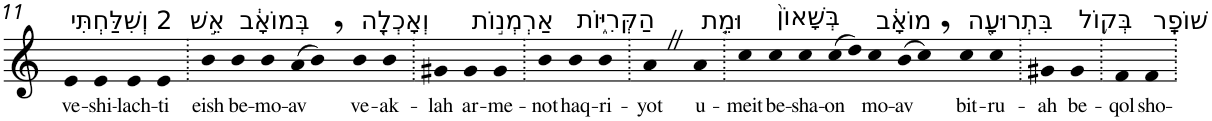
**kern	**text
*part1	*part1
*staff1	*staff1
*I"Piano	*
*I'Pno	*
!!LO:PB:g=z
*clefG2	*
*k[]	*
=11	=11
!LO:TX:a:t=2 וְשִׁלַּחְתִּי	!
!	!LO:LY:b
4e	ve-
!	!LO:LY:b
4e	-shi-
!	!LO:LY:b
4e	-lach-
!	!LO:LY:b
4e	-ti
=12.	=12.
!LO:TX:a:t=אֵ֣שׁ	!
!	!LO:LY:b
4b	eish
!LO:TX:a:t=בְּמוֹאָ֔ב	!
!	!LO:LY:b
4b	be-
!	!LO:LY:b
4b	-mo-
!	!LO:LY:b
(>8a	-av
8b,)	.
!LO:TX:a:t=וְאָכְלָ֖ה	!
!	!LO:LY:b
4b	ve-
!	!LO:LY:b
4b	-ak-
=13.	=13.
!	!LO:LY:b
4g#X	-lah
!LO:TX:a:t=אַרְמְנ֣וֹת	!
!	!LO:LY:b
4g#	ar-
!	!LO:LY:b
4g#	-me-
=14.	=14.
!	!LO:LY:b
4b	-not
!LO:TX:a:t=הַקְּרִיּ֑וֹת	!
!	!LO:LY:b
4b	haq-
!	!LO:LY:b
4b	-ri-
=15.	=15.
!	!LO:LY:b
4aZ	-yot
!LO:TX:a:t=וּמֵ֤ת	!
!	!LO:LY:b
4a	u-
=16.	=16.
!	!LO:LY:b
4cc	-meit
!LO:TX:a:t=בְּשָׁאוֹן֙	!
!	!LO:LY:b
4cc	be-
!	!LO:LY:b
4cc	-sha-
!	!LO:LY:b
(>8cc	-on
8dd)	.
!LO:TX:a:t=מוֹאָ֔ב	!
!	!LO:LY:b
4cc	mo-
!	!LO:LY:b
(>8b	-av
8cc,)	.
!LO:TX:a:t=בִּתְרוּעָ֖ה	!
!	!LO:LY:b
4cc	bit-
!	!LO:LY:b
4cc	-ru-
=17.	=17.
!	!LO:LY:b
4g#X	-ah
!LO:TX:a:t=בְּק֥וֹל	!
!	!LO:LY:b
4g#	be-
=18.	=18.
!	!LO:LY:b
4f	-qol
!LO:TX:a:t=שׁוֹפָֽר	!
!	!LO:LY:b
4f	sho-
=.	=.
*-	*-
